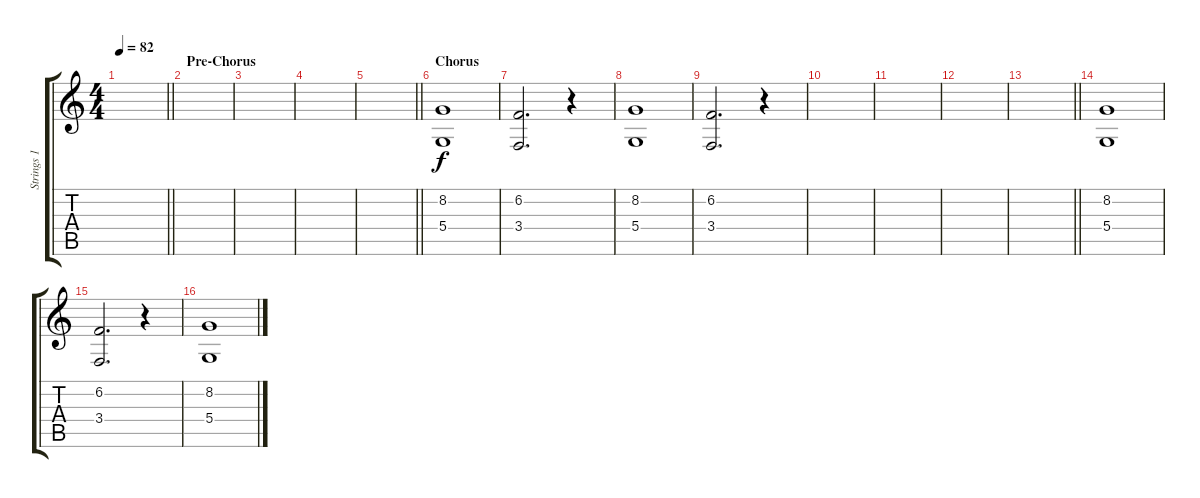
\track ("Strings 1" "Strings 1") {instrument stringensemble1}
\staff {score tabs}
\tuning (E4 B3 G3 D3 A2 E2) {hide}
\ts (4 4)
\tempo 82
\clef g2
\barLineRight lightlight
\ks c
|
\section ("" "Pre-Chorus")
|
|
|
\barLineRight lightlight
|
\section ("" "Chorus")
(8.2 5.4).1{dy f} |
(6.2 3.4).2{d} r.4 |
(8.2 5.4).1 |
(6.2 3.4).2{d} r.4 |
|
|
|
\barLineRight lightlight
|
(8.2 5.4).1 |
(6.2 3.4).2{d} r.4 |
(8.2 5.4).1
